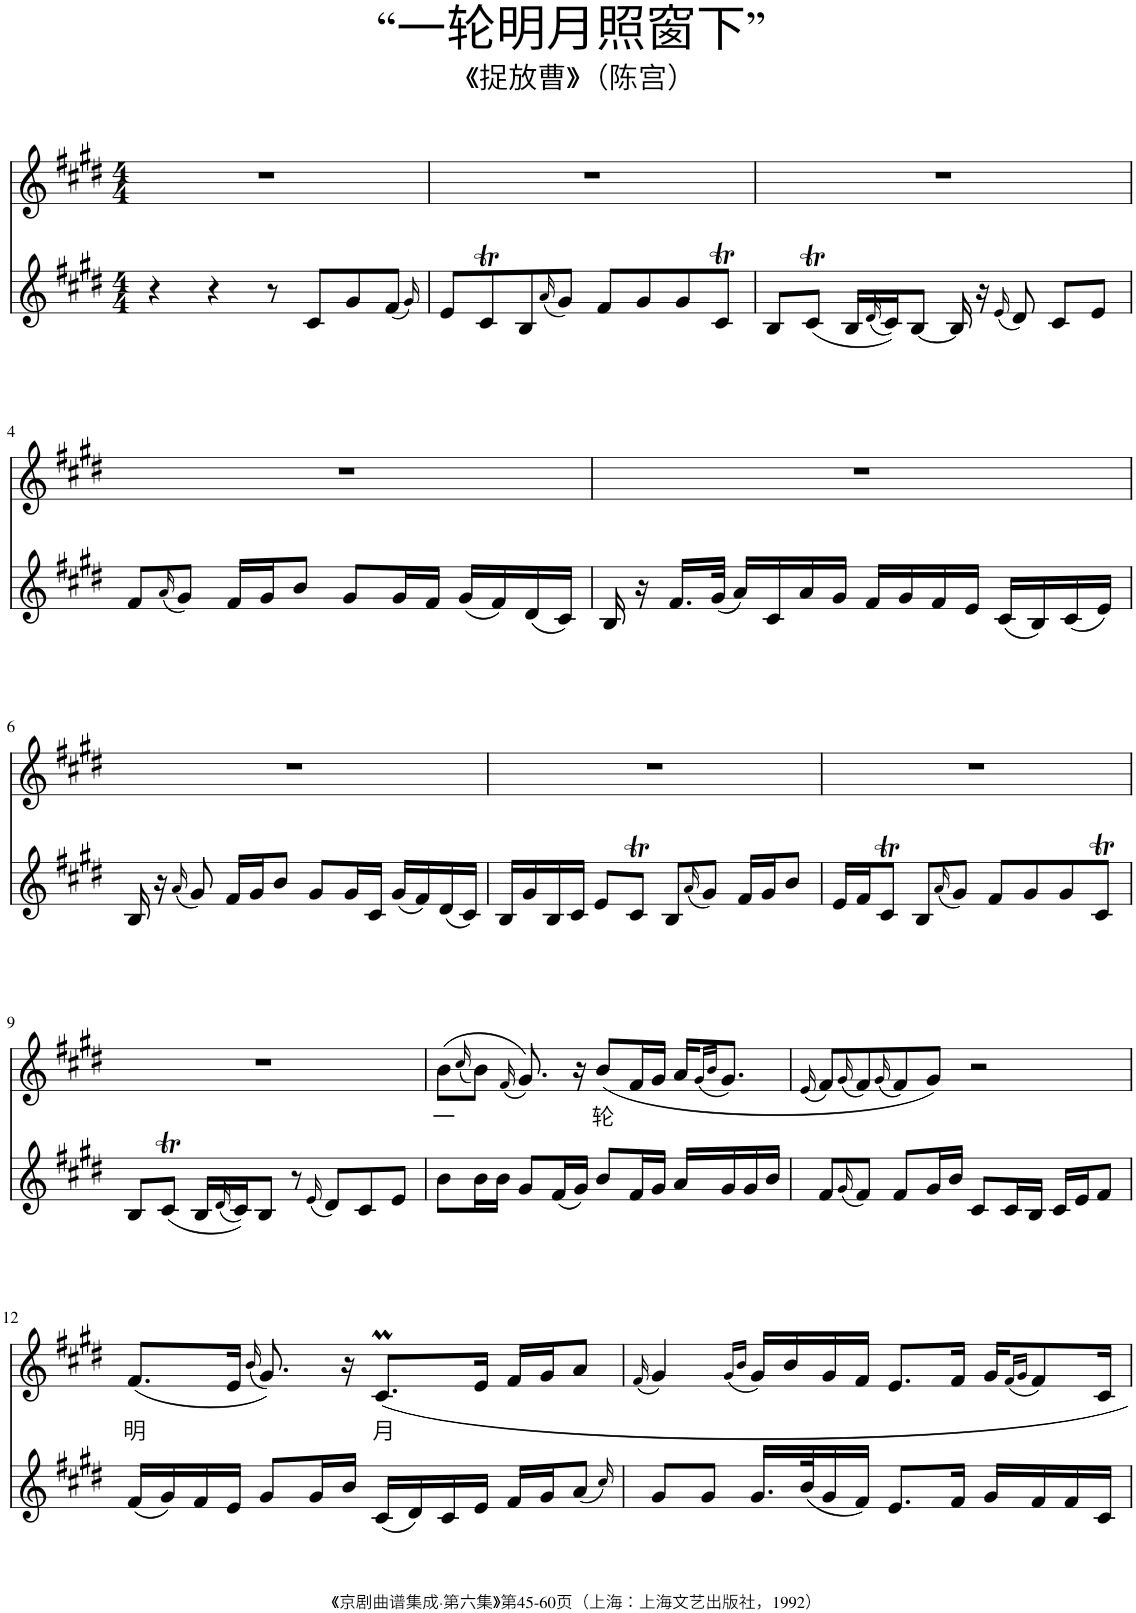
**kern	**kern	**text
*part2	*part1	*part1
*staff2	*staff1	*staff1
*I"Piano	*I"Piano	*
*I'Pno	*I'Pno	*
*clefG2	*clefG2	*
*k[f#c#g#d#]	*k[f#c#g#d#]	*
*M4/4	*M4/4	*
=1	=1	=1
4r	1r	.
4r	.	.
8r	.	.
8c#/L	.	.
8g#/	.	.
(8f#/J	.	.
16qg#/)	.	.
=2	=2	=2
8e/L	1r	.
8c#T/	.	.
8B/	.	.
(16qa/	.	.
8g#/J)	.	.
8f#/L	.	.
8g#/	.	.
8g#/	.	.
8c#T/J	.	.
=3	=3	=3
8B/L	1r	.
(8c#T/J	.	.
16B/LL	.	.
(16qd#/	.	.
16c#/J))	.	.
[8B/J	.	.
16B/]	.	.
16r	.	.
(16qe/	.	.
8d#/)	.	.
8c#/L	.	.
8e/J	.	.
!!LO:LB:g=z
=4	=4	=4
8f#/L	1r	.
(16qa/	.	.
8g#/J)	.	.
16f#/LL	.	.
16g#/J	.	.
8b/J	.	.
8g#/L	.	.
16g#/L	.	.
16f#/JJ	.	.
(16g#/LL	.	.
16f#/)	.	.
(16d#/	.	.
16c#/JJ)	.	.
=5	=5	=5
16B/	1r	.
16r	.	.
16.f#/LL	.	.
(32g#/JJk	.	.
16a/LL)	.	.
16c#/	.	.
16a/	.	.
16g#/JJ	.	.
16f#/LL	.	.
16g#/	.	.
16f#/	.	.
16e/JJ	.	.
(16c#/LL	.	.
16B/)	.	.
(16c#/	.	.
16e/JJ)	.	.
!!LO:LB:g=z
=6	=6	=6
16B/	1r	.
16r	.	.
(16qa/	.	.
8g#/)	.	.
16f#/LL	.	.
16g#/J	.	.
8b/J	.	.
8g#/L	.	.
16g#/L	.	.
16c#/JJ	.	.
(16g#/LL	.	.
16f#/)	.	.
(16d#/	.	.
16c#/JJ)	.	.
=7	=7	=7
16B/LL	1r	.
16g#/	.	.
16B/	.	.
16c#/JJ	.	.
8e/L	.	.
8c#T/J	.	.
8B/L	.	.
(16qa/	.	.
8g#/J)	.	.
16f#/LL	.	.
16g#/J	.	.
8b/J	.	.
=8	=8	=8
16e/LL	1r	.
16f#/J	.	.
8c#T/J	.	.
8B/L	.	.
(16qa/	.	.
8g#/J)	.	.
8f#/L	.	.
8g#/	.	.
8g#/	.	.
8c#T/J	.	.
!!LO:LB:g=z
=9	=9	=9
8B/L	1r	.
(8c#T/J	.	.
16B/LL	.	.
(16qd#/	.	.
16c#/J))	.	.
8B/J	.	.
8r	.	.
(16qe/	.	.
8d#/L)	.	.
8c#/	.	.
8e/J	.	.
=10	=10	=10
!	!	!LO:LY:b
8b\L	(8b\L	一
.	(16qcc#/	.
16b\L	8b\J)	.
16b\JJ	.	.
.	(16qf#/	.
8g#/L	8.g#/))	.
(16f#/L	.	.
16g#/JJ)	16r	.
!	!	!LO:LY:b
8b/L	(8b/L	轮
16f#/L	16f#/L	.
16g#/JJ	16g#/JJ	.
16a/LL	16a/KL	.
.	(16qg#/LL	.
.	16qb/JJ	.
16g#/	8.g#/J)	.
16g#/	.	.
16b/JJ	.	.
=11	=11	=11
.	(16qe/	.
8f#/L	8f#/L)	.
(16qg#/	(16qg#/	.
8f#/J)	8f#/)	.
.	(16qg#/	.
8f#/L	8f#/)	.
16g#/L	8g#/J)	.
16b/JJ	.	.
8c#/L	2r	.
16c#/L	.	.
16B/JJ	.	.
16c#/LL	.	.
16e/J	.	.
8f#/J	.	.
!!LO:LB:g=z
=12	=12	=12
!	!	!LO:LY:b
(16f#/LL	(8.f#/L	明
16g#/)	.	.
16f#/	.	.
16e/JJ	16e/Jk	.
.	(16qb/	.
8g#/L	8.g#/))	.
16g#/L	.	.
16b/JJ	16r	.
!	!	!LO:LY:b
(16c#/LL	8.c#M/L	月
16d#/)	.	.
16c#/	.	.
16e/JJ	16e/Jk	.
16f#/LL	16f#/LL	.
16g#/J	16g#/J	.
(8a/J	8a/J	.
16qcc#/)	.	.
=13	=13	=13
.	(16qf#/	.
8g#/L	4g#/)	.
8g#/J	.	.
.	(16qg#/LL	.
.	16qb/JJ	.
16.g#/LL	16g#/LL)	.
.	16b/	.
(32b/K	.	.
16g#/	16g#/	.
16f#/JJ)	16f#/JJ	.
8.e/L	8.e/L	.
16f#/Jk	16f#/Jk	.
16g#/LL	16g#/KL	.
.	(16qf#/LL	.
.	16qg#/JJ	.
16f#/	8f#/)	.
16f#/	.	.
16c#/JJ	16c#/Jk	.
=	=	=
*-	*-	*-
